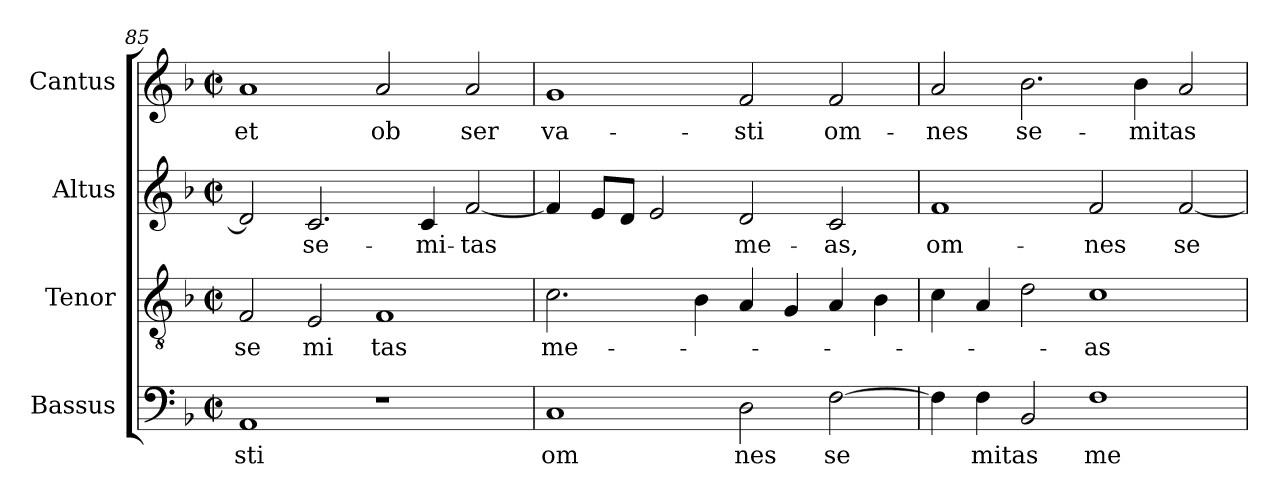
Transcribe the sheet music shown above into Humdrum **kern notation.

**kern	**text	**kern	**text	**kern	**text	**kern	**text
*part4	*part4	*part3	*part3	*part2	*part2	*part1	*part1
*staff4	*staff4	*staff3	*staff3	*staff2	*staff2	*staff1	*staff1
*I"Bassus	*	*I"Tenor	*	*I"Altus	*	*I"Cantus	*
*clefF4	*	*clefGv2	*	*clefG2	*	*clefG2	*
*k[b-]	*	*k[b-]	*	*k[b-]	*	*k[b-]	*
*F:	*	*F:	*	*F:	*	*F:	*
*M2/2	*	*M2/2	*	*M2/2	*	*M2/2	*
*met(c|)	*	*met(c|)	*	*met(c|)	*	*met(c|)	*
=85	=85	=85	=85	=85	=85	=85	=85
!	!LO:LY:b:cj	!	!LO:LY:b:cj	!	!	!	!LO:LY:b:cj
1AA	sti	2F/	se	2d/]	.	1a	et
!	!	!	!LO:LY:b:cj	!	!LO:LY:b:cj	!	!
.	.	2E/	mi	2.c/	se-	.	.
!	!	!	!LO:LY:b:cj	!	!	!	!LO:LY:b:cj
1r	.	1F	tas	.	.	2a/	ob
!	!	!	!	!	!LO:LY:b:cj	!	!
.	.	.	.	4c/	-mi-	.	.
!	!	!	!	!	!LO:LY:b	!	!LO:LY:b:cj
.	.	.	.	[>2f/	-tas	2a/	ser
!!LO:LB:g=z
=86	=86	=86	=86	=86	=86	=86	=86
!	!LO:LY:b:cj	!	!LO:LY:b	!	!	!	!LO:LY:b:cj
1C	om	2.c\	me-	4f/]	.	1g	va-
.	.	.	.	8e/L	.	.	.
.	.	.	.	8d/J	.	.	.
.	.	.	.	2e/	.	.	.
.	.	4B-\	.	.	.	.	.
!	!LO:LY:b:cj	!	!	!	!LO:LY:b:cj	!	!LO:LY:b:cj
2D\	nes	4A/	.	2d/	me-	2f/	-sti
.	.	4G/	.	.	.	.	.
!	!LO:LY:b:cj	!	!	!	!LO:LY:b:cj	!	!LO:LY:b:cj
[>2F\	se	4A/	.	2c/	-as,	2f/	om-
.	.	4B-\	.	.	.	.	.
=87	=87	=87	=87	=87	=87	=87	=87
!	!	!	!	!	!LO:LY:b:cj	!	!LO:LY:b:cj
4F\]	.	4c\	.	1f	om-	2a/	-nes
!	!LO:LY:b	!	!	!	!	!	!
4F\	mitas	4A/	.	.	.	.	.
!	!	!	!	!	!	!	!LO:LY:b:cj
2BB-/	.	2d\	.	.	.	2.b-\	se-
!	!LO:LY:b:cj	!	!LO:LY:b:cj	!	!LO:LY:b:cj	!	!
1F	me	1c	-as	2f/	-nes	.	.
!	!	!	!	!	!	!	!LO:LY:b
.	.	.	.	.	.	4b-\	-mitas
!	!	!	!	!	!LO:LY:b:cj	!	!
.	.	.	.	[<2f/	se-	2a/	.
=	=	=	=	=	=	=	=
*-	*-	*-	*-	*-	*-	*-	*-
